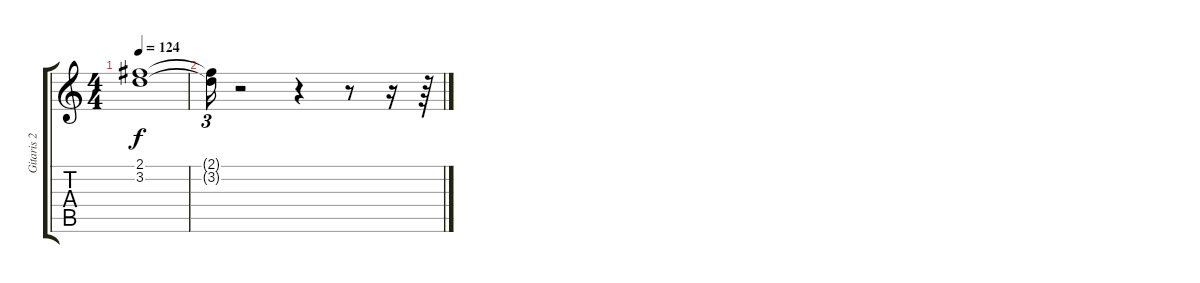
\track ("Gitaris 2" "Gitaris 2") {instrument acousticguitarsteel}
\staff {score tabs}
\tuning (E4 B3 G3 D3 A2 E2) {hide}
\ts (4 4)
\tempo 124
\clef g2
\ks c
(2.1{t} 3.2{t}).1{dy f} |
(2.1{t} 3.2{t}).16{tu (3 2)} r.2 r.4 r.8 r.16 r.64
